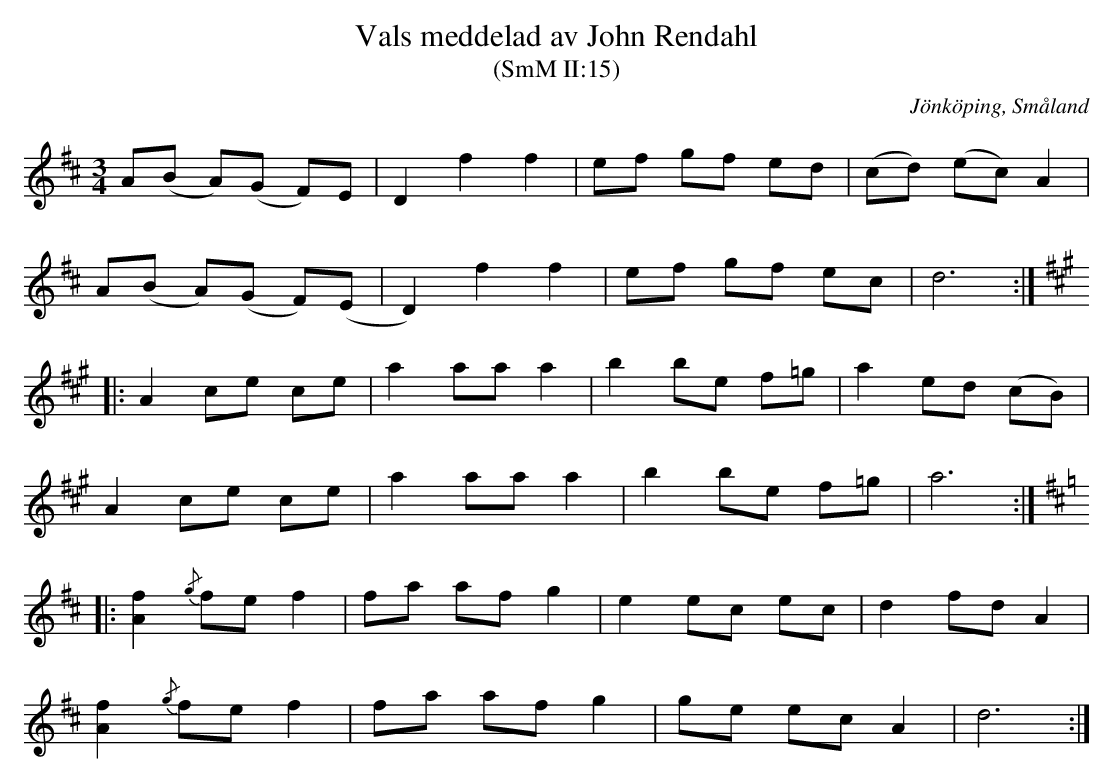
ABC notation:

X:1
T:Vals meddelad av John Rendahl
T:(SmM II:15)
O:Jönköping, Småland
M:3/4
L:1/8
K:D
A(B A)(G F)E|D2 f2 f2|ef gf ed|(cd) (ec) A2|
A(B A)(G F)(E|D2) f2 f2|ef gf ec|d6:|
K:A
|:A2 ce ce|a2 aa a2|b2 be f=g|a2 ed (cB)|
A2 ce ce|a2 aa a2|b2 be f=g|a6:|
K:D
|:[Af]2 {/g}fe f2|fa af g2|e2 ec ec|d2 fd A2|
[Af]2 {/g}fe f2|fa af g2|ge ec A2|d6:|
